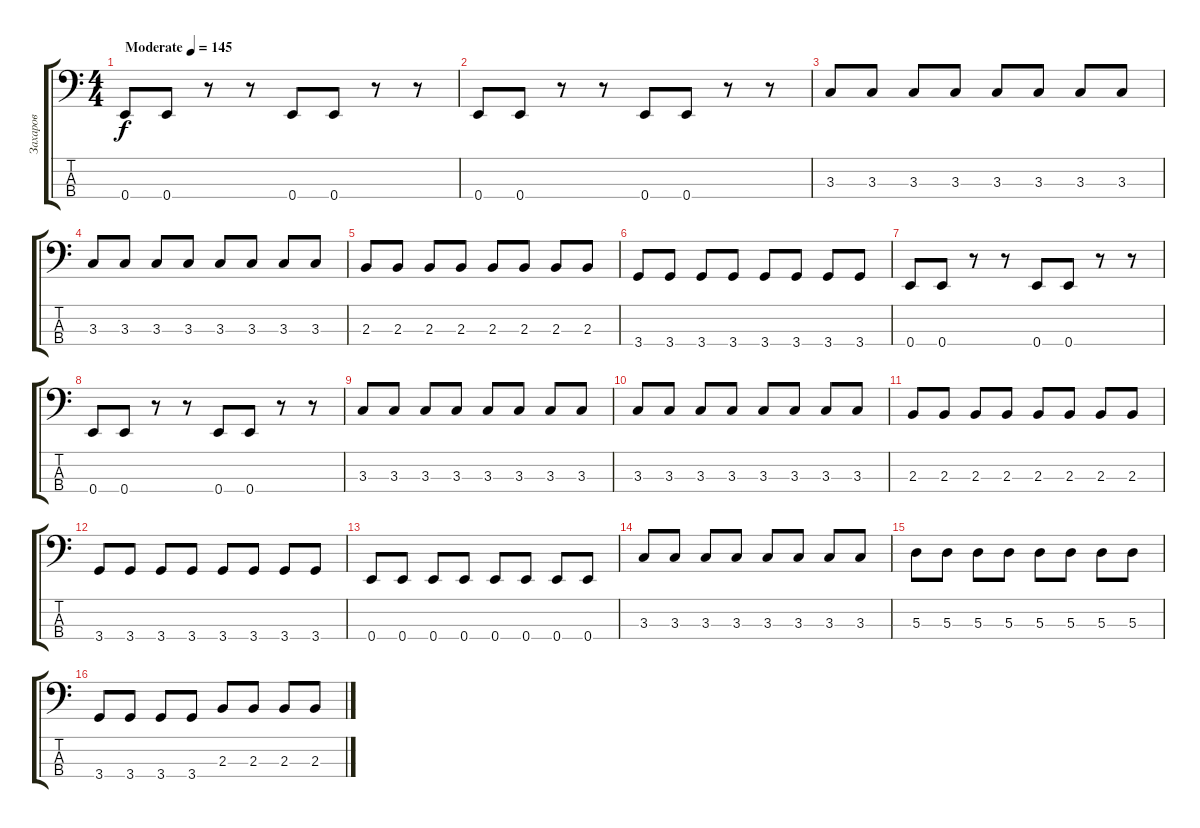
\track ("Захаров" "Захаров") {instrument electricbassfinger}
\staff {score tabs}
\tuning (G2 D2 A1 E1) {hide}
\ts (4 4)
\tempo (145 "Moderate")
\clef f4
\ks c
0.4.8{dy f instrument electricbassfinger} 0.4.8 r.8 r.8 0.4.8 0.4.8 r.8 r.8 |
0.4.8 0.4.8 r.8 r.8 0.4.8 0.4.8 r.8 r.8 |
3.3.8 3.3.8 3.3.8 3.3.8 3.3.8 3.3.8 3.3.8 3.3.8 |
3.3.8 3.3.8 3.3.8 3.3.8 3.3.8 3.3.8 3.3.8 3.3.8 |
2.3.8 2.3.8 2.3.8 2.3.8 2.3.8 2.3.8 2.3.8 2.3.8 |
3.4.8 3.4.8 3.4.8 3.4.8 3.4.8 3.4.8 3.4.8 3.4.8 |
0.4.8 0.4.8 r.8 r.8 0.4.8 0.4.8 r.8 r.8 |
0.4.8 0.4.8 r.8 r.8 0.4.8 0.4.8 r.8 r.8 |
3.3.8 3.3.8 3.3.8 3.3.8 3.3.8 3.3.8 3.3.8 3.3.8 |
3.3.8 3.3.8 3.3.8 3.3.8 3.3.8 3.3.8 3.3.8 3.3.8 |
2.3.8 2.3.8 2.3.8 2.3.8 2.3.8 2.3.8 2.3.8 2.3.8 |
3.4.8 3.4.8 3.4.8 3.4.8 3.4.8 3.4.8 3.4.8 3.4.8 |
0.4.8 0.4.8 0.4.8 0.4.8 0.4.8 0.4.8 0.4.8 0.4.8 |
3.3.8 3.3.8 3.3.8 3.3.8 3.3.8 3.3.8 3.3.8 3.3.8 |
5.3.8 5.3.8 5.3.8 5.3.8 5.3.8 5.3.8 5.3.8 5.3.8 |
3.4.8 3.4.8 3.4.8 3.4.8 2.3.8 2.3.8 2.3.8 2.3.8
